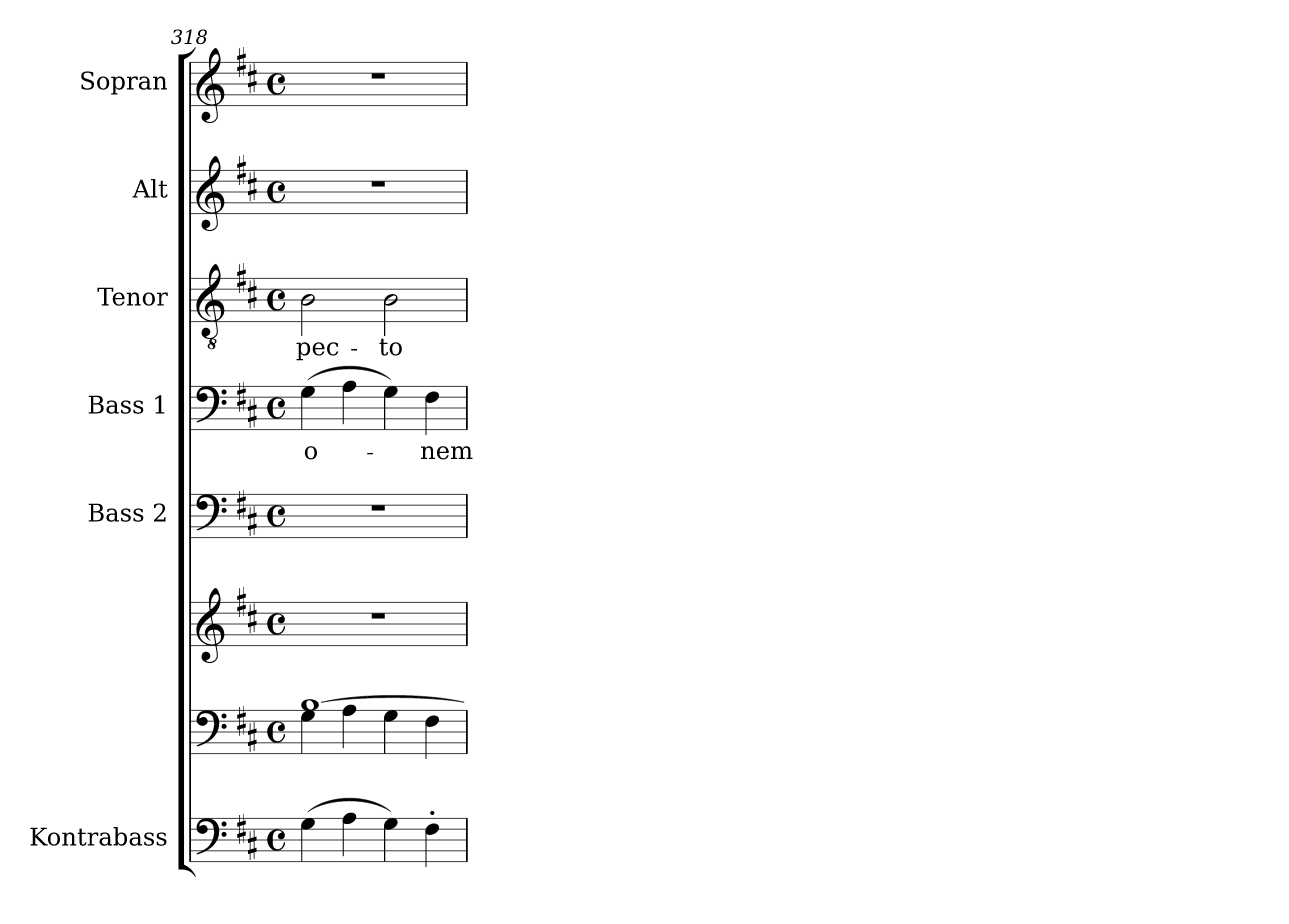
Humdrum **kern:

**kern	**kern	**kern	**kern	**kern	**text	**kern	**text	**kern	**kern
*part7	*part6	*part6	*part5	*part4	*part4	*part3	*part3	*part2	*part1
*staff8	*staff7	*staff6	*staff5	*staff4	*staff4	*staff3	*staff3	*staff2	*staff1
*I"Kontrabass	*	*	*I"Bass 2	*I"Bass 1	*	*I"Tenor	*	*I"Alt	*I"Sopran
*I'Kb.	*	*	*I'B. 2	*I'B. 1	*	*I'T.	*	*I'A.	*I'S.
!!LO:LB:g=z
*clefF4	*clefF4	*clefG2	*clefF4	*clefF4	*	*clefGv2	*	*clefG2	*clefG2
*ITrd7c12	*	*	*	*	*	*	*	*	*
*k[f#c#]	*k[f#c#]	*k[f#c#]	*k[f#c#]	*k[f#c#]	*	*k[f#c#]	*	*k[f#c#]	*k[f#c#]
*D:	*D:	*D:	*D:	*D:	*	*D:	*	*D:	*D:
*M4/4	*M4/4	*M4/4	*M4/4	*M4/4	*	*M4/4	*	*M4/4	*M4/4
*met(c)	*met(c)	*met(c)	*met(c)	*met(c)	*	*met(c)	*	*met(c)	*met(c)
=318	=318	=318	=318	=318	=318	=318	=318	=318	=318
*	*^	*	*	*	*	*	*	*	*
!	!	!	!	!	!	!LO:LY:b	!	!LO:LY:b	!	!
(>4GG\	[>1B	4G\	1r	1r	(>4G\	-o-	2B\	-pec-	1r	1r
4AA\	.	4A\	.	.	4A\	.	.	.	.	.
!	!	!	!	!	!	!	!	!LO:LY:b	!	!
4GG\)	.	4G\	.	.	4G\)	.	2B\	-to	.	.
!	!	!	!	!	!	!LO:LY:b	!	!	!	!
4FF#'>\	.	4F#\	.	.	4F#\	-nem	.	.	.	.
*	*v	*v	*	*	*	*	*	*	*	*
=	=	=	=	=	=	=	=	=	=
*-	*-	*-	*-	*-	*-	*-	*-	*-	*-
